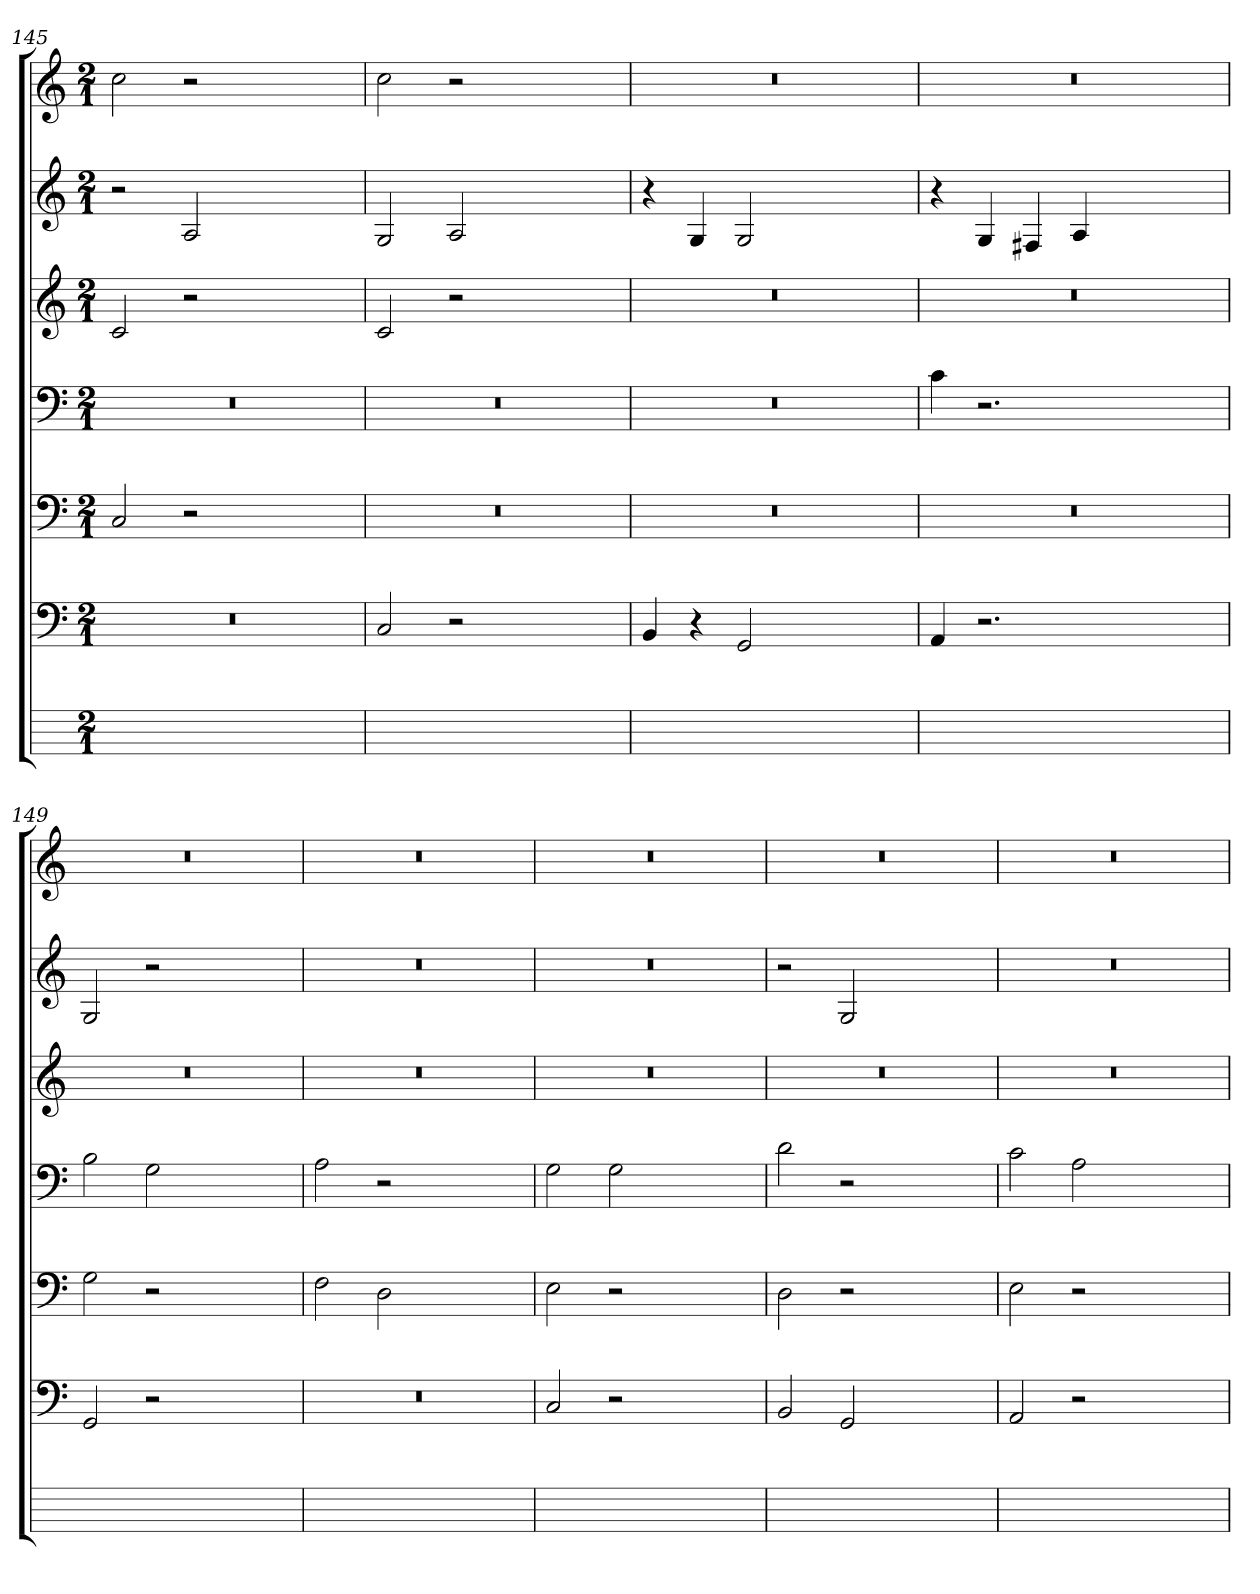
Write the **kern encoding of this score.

**kern	**kern	**kern	**kern	**kern	**kern	**kern
*part7	*part6	*part5	*part4	*part3	*part2	*part1
*staff7	*staff6	*staff5	*staff4	*staff3	*staff2	*staff1
*	*clefF4	*clefF4	*clefF4	*clefG2	*clefG2	*clefG2
*	*k[]	*k[]	*k[]	*k[]	*k[]	*k[]
*	*C:	*C:	*C:	*C:	*C:	*C:
*M2/1	*M2/1	*M2/1	*M2/1	*M2/1	*M2/1	*M2/1
=145	=145	=145	=145	=145	=145	=145
0ryy	0r	2C	0r	2c	2r	2cc
.	.	2r	.	2r	2A	2r
.	.	1ryy	.	1ryy	1ryy	1ryy
=146	=146	=146	=146	=146	=146	=146
0ryy	2C	0r	0r	2ci	2G	2cci
.	2r	.	.	2r	2A	2r
.	1ryy	.	.	1ryy	1ryy	1ryy
=147	=147	=147	=147	=147	=147	=147
0ryy	4BB	0r	0r	0r	4r	0r
.	4r	.	.	.	4G	.
.	2GG	.	.	.	2G	.
.	1ryy	.	.	.	1ryy	.
=148	=148	=148	=148	=148	=148	=148
0ryy	4AA	0r	4c	0r	4r	0r
.	2.r	.	2.r	.	4Gj	.
.	.	.	.	.	4F#X	.
.	.	.	.	.	4Aj	.
.	1ryy	.	1ryy	.	1ryy	.
=149	=149	=149	=149	=149	=149	=149
0ryy	2GG	2G	2B	0r	2G	0r
.	2r	2r	2G	.	2r	.
.	1ryy	1ryy	1ryy	.	1ryy	.
=150	=150	=150	=150	=150	=150	=150
0ryy	0r	2F	2A	0r	0r	0r
.	.	2D	2r	.	.	.
.	.	1ryy	1ryy	.	.	.
=151	=151	=151	=151	=151	=151	=151
0ryy	2C	2E	2G	0r	0r	0r
.	2r	2r	2Gi	.	.	.
.	1ryy	1ryy	1ryy	.	.	.
=152	=152	=152	=152	=152	=152	=152
0ryy	2BB	2D	2d	0r	2r	0r
.	2GG	2r	2r	.	2Gi	.
.	1ryy	1ryy	1ryy	.	1ryy	.
=153	=153	=153	=153	=153	=153	=153
0ryy	2AA	2EZ	2c	0r	0r	0r
.	2r	2r	2A	.	.	.
.	1ryy	1ryy	1ryy	.	.	.
=	=	=	=	=	=	=
*-	*-	*-	*-	*-	*-	*-
